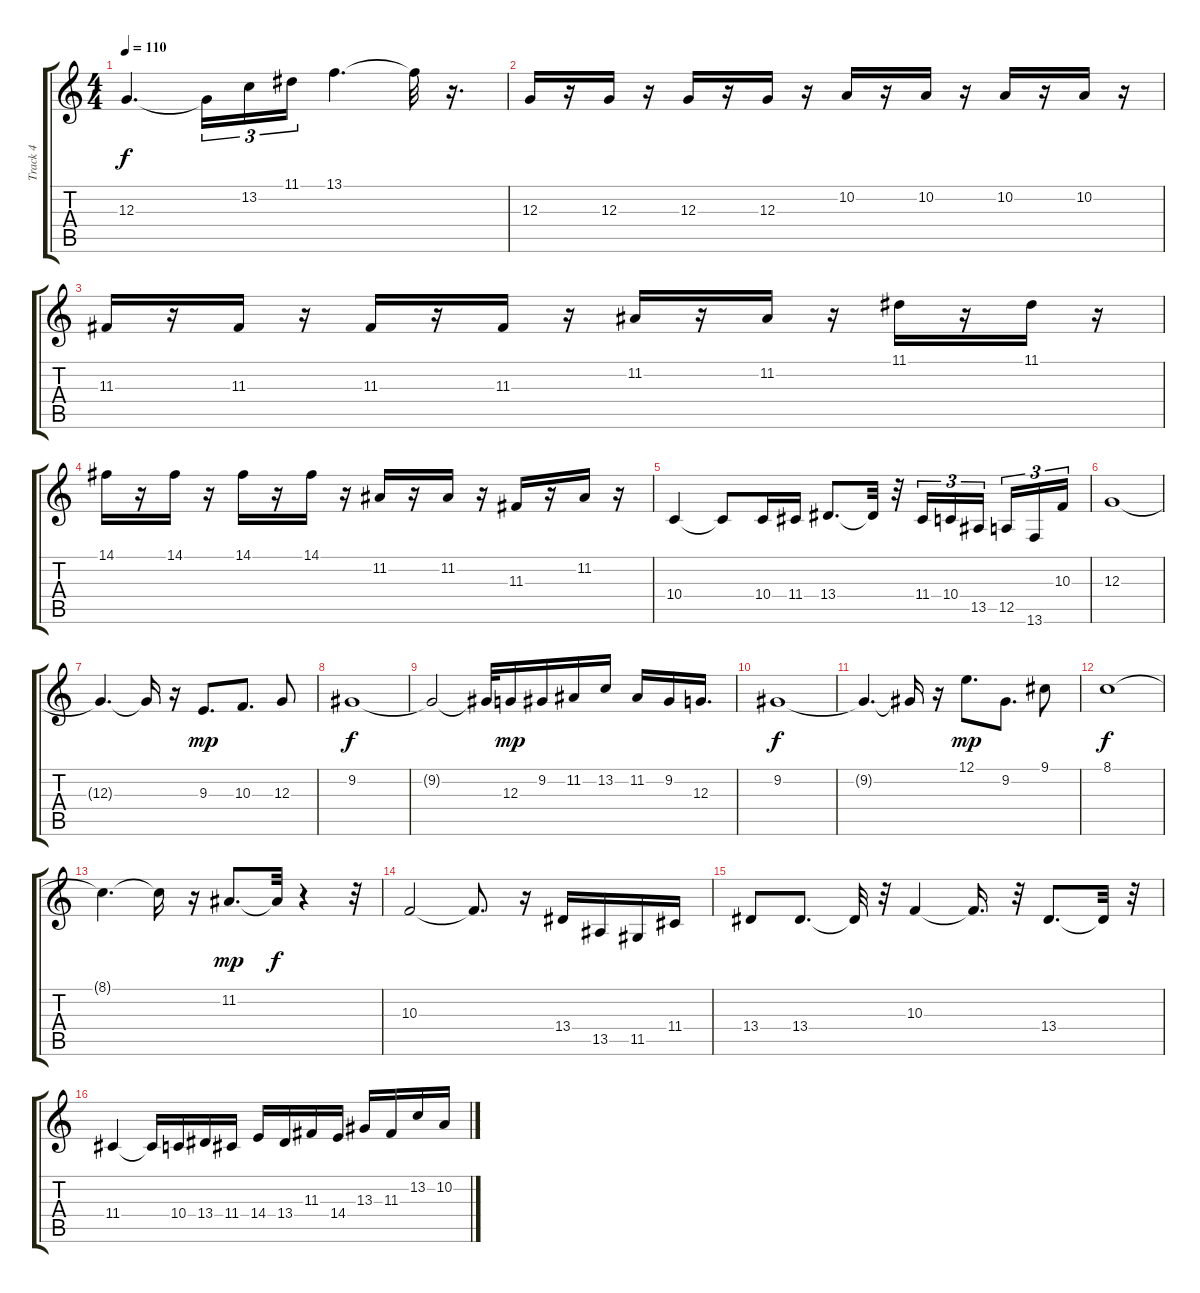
\track ("Track 4" "Track 4") {instrument stringensemble1}
\staff {score tabs}
\tuning (E4 B3 G3 D3 A2 E2) {hide}
\ts (4 4)
\tempo 110
\clef g2
\ks c
12.3.4{d dy f} 12.3{t}.16{tu (3 2)} 13.2.16{tu (3 2)} 11.1.16{tu (3 2)} 13.1.4{d} 13.1{t}.32 r.16{d} |
12.3.16 r.16 12.3.16 r.16 12.3.16 r.16 12.3.16 r.16 10.2.16 r.16 10.2.16 r.16 10.2.16 r.16 10.2.16 r.16 |
11.3.16 r.16 11.3.16 r.16 11.3.16 r.16 11.3.16 r.16 11.2.16 r.16 11.2.16 r.16 11.1.16 r.16 11.1.16 r.16 |
14.1.16 r.16 14.1.16 r.16 14.1.16 r.16 14.1.16 r.16 11.2.16 r.16 11.2.16 r.16 11.3.16 r.16 11.2.16 r.16 |
10.4.4 10.4{t}.8 10.4.16 11.4.16 13.4.8{d} 13.4{t}.32 r.32 11.4.16{tu (3 2)} 10.4.16{tu (3 2)} 13.5.16{tu (3 2) beam splitsecondary} 12.5.16{tu (3 2)} 13.6.16{tu (3 2)} 10.3.16{tu (3 2)} |
12.3.1{instrument trombone} |
12.3{t}.4{d} 12.3{t}.16 r.16 9.3.8{d dy mp} 10.3.8{d} 12.3.8 |
9.2.1{dy f} |
9.2{t}.2 9.2{t}.32 12.3.16{dy mp} 9.2.16 11.2.16 13.2.16 11.2.16 9.2.16 12.3.16{d} |
9.2.1{dy f} |
9.2{t}.4{d} 9.2{t}.16 r.16 12.1.8{d dy mp} 9.2.8{d} 9.1.8 |
8.1.1{dy f} |
8.1{t}.4{d} 8.1{t}.16 r.16 11.2.8{d dy mp} 11.2{t}.32{dy f} r.4 r.32 |
10.3.2{instrument stringensemble1} 10.3{t}.8{d} r.16 13.4.16 13.5.16 11.5.16 11.4.16 |
13.4.8 13.4.8{d} 13.4{t}.32 r.32 10.3.4 10.3{t}.16{d} r.32 13.4.8{d} 13.4{t}.32 r.32 |
11.4.4 11.4{t}.16 10.4.16 13.4.16 11.4.16 14.4.16 13.4.16 11.3.16 14.4.16 13.3.16 11.3.16 13.2.16 10.2.16
